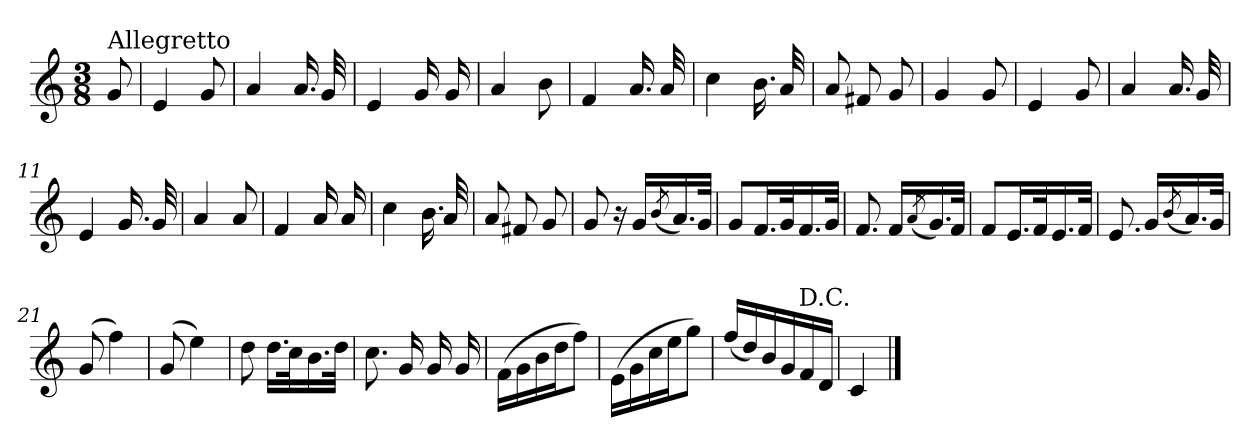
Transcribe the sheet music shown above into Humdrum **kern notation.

**kern
*part1
*staff1
*clefG2
*k[]
*C:
*M3/8
=
!LO:TX:a:t=Allegretto
8g/
=1
4e/
8g/
=2
4a/
16.a/
32g/
=3
4e/
16g/
16g/
=4
4a/
8b\
=5
4f/
16.a/
32a/
=6
4cc\
16.b\
32a/
=7
8a/
8f#X/
8g/
=8
4g/
8g/
=9
4e/
8g/
!!LO:LB:g=z
=10
4a/
16.a/
32g/
=11
4e/
16.g/
32g/
=12
4a/
8a/
=13
4f/
16a/
16a/
=14
4cc\
16.b\
32a/
=15
8a/
8f#X/
8g/
=16
8g/
16r
16g/LL
(<8qb/
16.a/)
32g/JJk
=17
8g/L
16.f/L
32g/k
16.f/
32g/JJk
!!LO:LB:g=z
=18
8.f/
16f/LL
(<8qa/
16.g/)
32f/JJk
=19
8f/L
16.e/L
32f/k
16.e/
32f/JJk
=20
8.e/
16g/LL
(<8qb/
16.a/)
32g/JJk
=21
(>8g/
4ff\)
=22
(>8g/
4ee\)
=23
8dd\
16.dd\LL
32cc\k
16.b\
32dd\JJk
=24
8.cc\
16g/
16g/
16g/
=25
(>16f\LL
16g\
16b\
16dd\J
8ff\J)
!!LO:LB:g=z
=26
(>16e\LL
16g\
16cc\
16ee\J
8gg\J)
=27
(<16ff/LL
16dd/)
16b/
16g/
16f/
16d/JJ
=28
!LO:TX:a:rj:t=D.C.
4c/
==
*-
